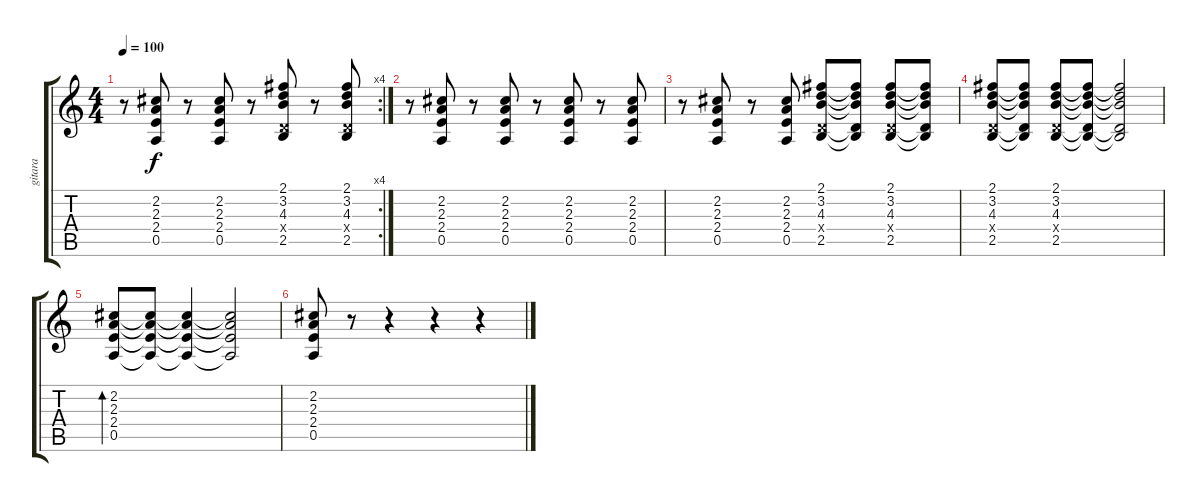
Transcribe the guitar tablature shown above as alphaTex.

\track ("gitara" "gitara") {instrument electricguitarclean}
\staff {score tabs}
\tuning (E4 B3 G3 D3 A2 E2) {hide}
\rc 4
\ts (4 4)
\tempo 100
\clef g2
\ks c
r.8{dy f} (2.2 2.3 2.4 0.5).8 r.8 (2.2 2.3 2.4 0.5).8 r.8 (2.1 3.2 4.3 0.4{x} 2.5).8 r.8 (2.1 3.2 4.3 0.4{x} 2.5).8 |
r.8 (2.2 2.3 2.4 0.5).8 r.8 (2.2 2.3 2.4 0.5).8 r.8 (2.2 2.3 2.4 0.5).8 r.8 (2.2 2.3 2.4 0.5).8 |
r.8 (2.2 2.3 2.4 0.5).8 r.8 (2.2 2.3 2.4 0.5).8 (2.1 3.2 4.3 0.4{x} 2.5).8 (2.1{t} 3.2{t} 4.3{t} 0.4{t} 2.5{t}).8 (2.1 3.2 4.3 0.4{x} 2.5).8 (2.1{t} 3.2{t} 4.3{t} 0.4{t} 2.5{t}).8 |
(2.1 3.2 4.3 0.4{x} 2.5).8 (2.1{t} 3.2{t} 4.3{t} 0.4{t} 2.5{t}).8 (2.1 3.2 4.3 0.4{x} 2.5).8 (2.1{t} 3.2{t} 4.3{t} 0.4{t} 2.5{t}).8 (2.1{t} 3.2{t} 4.3{t} 0.4{t} 2.5{t}).2 |
(2.2 2.3 2.4 0.5).8{bd 120} (2.2{t} 2.3{t} 2.4{t} 0.5{t}).8 (2.2{t} 2.3{t} 2.4{t} 0.5{t}).4 (2.2{t} 2.3{t} 2.4{t} 0.5{t}).2 |
(2.2 2.3 2.4 0.5).8 r.8 r.4 r.4 r.4
